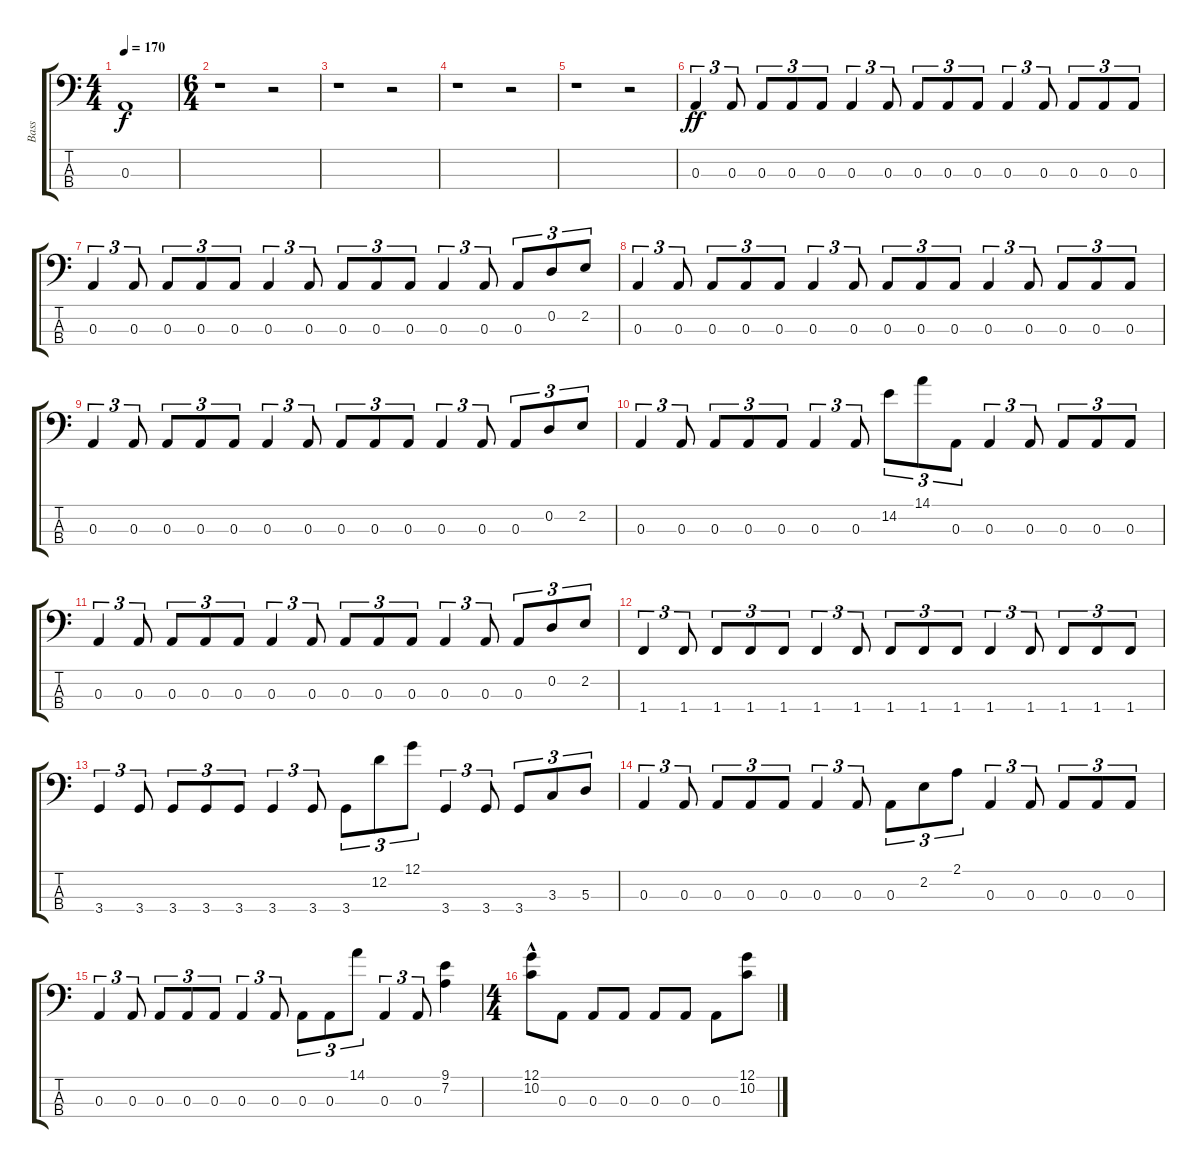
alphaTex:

\track ("Bass" "Bass") {instrument electricbasspick}
\staff {score tabs}
\tuning (G2 D2 A1 E1) {hide}
\ts (4 4)
\tempo 170
\clef f4
\ks c
0.3{t}.1{dy f} |
\ts (6 4)
r.1 r.2 |
r.1 r.2 |
r.1 r.2 |
r.1 r.2 |
0.3.4{tu (3 2) dy ff} 0.3.8{tu (3 2)} 0.3.8{tu (3 2)} 0.3.8{tu (3 2)} 0.3.8{tu (3 2)} 0.3.4{tu (3 2)} 0.3.8{tu (3 2)} 0.3.8{tu (3 2)} 0.3.8{tu (3 2)} 0.3.8{tu (3 2)} 0.3.4{tu (3 2)} 0.3.8{tu (3 2)} 0.3.8{tu (3 2)} 0.3.8{tu (3 2)} 0.3.8{tu (3 2)} |
0.3.4{tu (3 2)} 0.3.8{tu (3 2)} 0.3.8{tu (3 2)} 0.3.8{tu (3 2)} 0.3.8{tu (3 2)} 0.3.4{tu (3 2)} 0.3.8{tu (3 2)} 0.3.8{tu (3 2)} 0.3.8{tu (3 2)} 0.3.8{tu (3 2)} 0.3.4{tu (3 2)} 0.3.8{tu (3 2)} 0.3.8{tu (3 2)} 0.2.8{tu (3 2)} 2.2.8{tu (3 2)} |
0.3.4{tu (3 2)} 0.3.8{tu (3 2)} 0.3.8{tu (3 2)} 0.3.8{tu (3 2)} 0.3.8{tu (3 2)} 0.3.4{tu (3 2)} 0.3.8{tu (3 2)} 0.3.8{tu (3 2)} 0.3.8{tu (3 2)} 0.3.8{tu (3 2)} 0.3.4{tu (3 2)} 0.3.8{tu (3 2)} 0.3.8{tu (3 2)} 0.3.8{tu (3 2)} 0.3.8{tu (3 2)} |
0.3.4{tu (3 2)} 0.3.8{tu (3 2)} 0.3.8{tu (3 2)} 0.3.8{tu (3 2)} 0.3.8{tu (3 2)} 0.3.4{tu (3 2)} 0.3.8{tu (3 2)} 0.3.8{tu (3 2)} 0.3.8{tu (3 2)} 0.3.8{tu (3 2)} 0.3.4{tu (3 2)} 0.3.8{tu (3 2)} 0.3.8{tu (3 2)} 0.2.8{tu (3 2)} 2.2.8{tu (3 2)} |
0.3.4{tu (3 2)} 0.3.8{tu (3 2)} 0.3.8{tu (3 2)} 0.3.8{tu (3 2)} 0.3.8{tu (3 2)} 0.3.4{tu (3 2)} 0.3.8{tu (3 2)} 14.2.8{tu (3 2)} 14.1.8{tu (3 2)} 0.3.8{tu (3 2)} 0.3.4{tu (3 2)} 0.3.8{tu (3 2)} 0.3.8{tu (3 2)} 0.3.8{tu (3 2)} 0.3.8{tu (3 2)} |
0.3.4{tu (3 2)} 0.3.8{tu (3 2)} 0.3.8{tu (3 2)} 0.3.8{tu (3 2)} 0.3.8{tu (3 2)} 0.3.4{tu (3 2)} 0.3.8{tu (3 2)} 0.3.8{tu (3 2)} 0.3.8{tu (3 2)} 0.3.8{tu (3 2)} 0.3.4{tu (3 2)} 0.3.8{tu (3 2)} 0.3.8{tu (3 2)} 0.2.8{tu (3 2)} 2.2.8{tu (3 2)} |
1.4.4{tu (3 2)} 1.4.8{tu (3 2)} 1.4.8{tu (3 2)} 1.4.8{tu (3 2)} 1.4.8{tu (3 2)} 1.4.4{tu (3 2)} 1.4.8{tu (3 2)} 1.4.8{tu (3 2)} 1.4.8{tu (3 2)} 1.4.8{tu (3 2)} 1.4.4{tu (3 2)} 1.4.8{tu (3 2)} 1.4.8{tu (3 2)} 1.4.8{tu (3 2)} 1.4.8{tu (3 2)} |
3.4.4{tu (3 2)} 3.4.8{tu (3 2)} 3.4.8{tu (3 2)} 3.4.8{tu (3 2)} 3.4.8{tu (3 2)} 3.4.4{tu (3 2)} 3.4.8{tu (3 2)} 3.4.8{tu (3 2)} 12.2.8{tu (3 2)} 12.1.8{tu (3 2)} 3.4.4{tu (3 2)} 3.4.8{tu (3 2)} 3.4.8{tu (3 2)} 3.3.8{tu (3 2)} 5.3.8{tu (3 2)} |
0.3.4{tu (3 2)} 0.3.8{tu (3 2)} 0.3.8{tu (3 2)} 0.3.8{tu (3 2)} 0.3.8{tu (3 2)} 0.3.4{tu (3 2)} 0.3.8{tu (3 2)} 0.3.8{tu (3 2)} 2.2.8{tu (3 2)} 2.1.8{tu (3 2)} 0.3.4{tu (3 2)} 0.3.8{tu (3 2)} 0.3.8{tu (3 2)} 0.3.8{tu (3 2)} 0.3.8{tu (3 2)} |
0.3.4{tu (3 2)} 0.3.8{tu (3 2)} 0.3.8{tu (3 2)} 0.3.8{tu (3 2)} 0.3.8{tu (3 2)} 0.3.4{tu (3 2)} 0.3.8{tu (3 2)} 0.3.8{tu (3 2)} 0.3.8{tu (3 2)} 14.1.8{tu (3 2)} 0.3.4{tu (3 2)} 0.3.8{tu (3 2)} (9.1 7.2).4 |
\ts (4 4)
(12.1{hac} 10.2{hac}).8 0.3.8 0.3.8 0.3.8 0.3.8 0.3.8 0.3.8 (12.1 10.2).8
